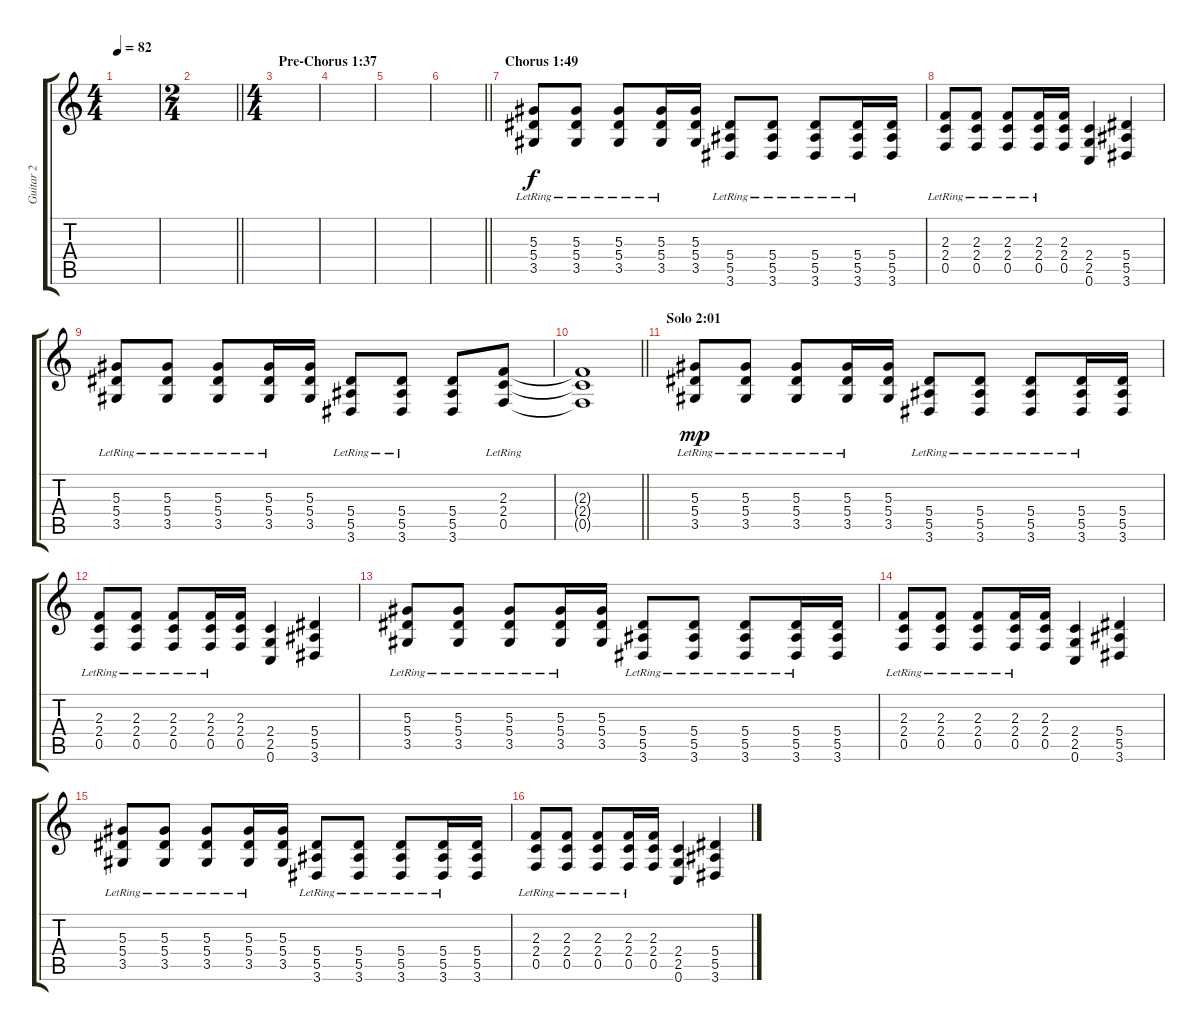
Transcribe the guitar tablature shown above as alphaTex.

\track ("Guitar 2" "Guitar 2") {instrument distortionguitar}
\staff {score tabs}
\tuning (C4 G3 Eb3 Bb2 F2 C2) {hide}
\ts (4 4)
\tempo 82
\clef g2
\ks c
|
\ts (2 4)
\barLineRight lightlight
|
\ts (4 4)
\section ("" "Pre-Chorus 1:37")
|
|
|
\barLineRight lightlight
|
\section ("" "Chorus 1:49")
(5.3{lr} 5.4{lr} 3.5{lr}).8 (5.3{lr} 5.4{lr} 3.5{lr}).8 (5.3{lr} 5.4{lr} 3.5{lr}).8 (5.3{lr} 5.4{lr} 3.5{lr}).16 (5.3 5.4 3.5).16 (5.4{lr} 5.5{lr} 3.6{lr}).8 (5.4{lr} 5.5{lr} 3.6{lr}).8 (5.4{lr} 5.5{lr} 3.6{lr}).8 (5.4{lr} 5.5{lr} 3.6{lr}).16 (5.4 5.5 3.6).16 |
(2.3{lr} 2.4{lr} 0.5{lr}).8 (2.3{lr} 2.4{lr} 0.5{lr}).8 (2.3{lr} 2.4{lr} 0.5{lr}).8 (2.3{lr} 2.4{lr} 0.5{lr}).16 (2.3 2.4 0.5).16 (2.4 2.5 0.6).4 (5.4 5.5 3.6).4 |
(5.3{lr} 5.4{lr} 3.5{lr}).8 (5.3{lr} 5.4{lr} 3.5{lr}).8 (5.3{lr} 5.4{lr} 3.5{lr}).8 (5.3{lr} 5.4{lr} 3.5{lr}).16 (5.3 5.4 3.5).16 (5.4{lr} 5.5{lr} 3.6{lr}).8 (5.4{lr} 5.5{lr} 3.6{lr}).8 (5.4 5.5 3.6).8 (2.3{lr} 2.4{lr} 0.5{lr}).8 |
\barLineRight lightlight
(2.3{t} 2.4{t} 0.5{t}).1 |
\section ("" "Solo 2:01")
(5.3{lr} 5.4{lr} 3.5{lr}).8{dy mp} (5.3{lr} 5.4{lr} 3.5{lr}).8 (5.3{lr} 5.4{lr} 3.5{lr}).8 (5.3{lr} 5.4{lr} 3.5{lr}).16 (5.3 5.4 3.5).16 (5.4{lr} 5.5{lr} 3.6{lr}).8 (5.4{lr} 5.5{lr} 3.6{lr}).8 (5.4{lr} 5.5{lr} 3.6{lr}).8 (5.4{lr} 5.5{lr} 3.6{lr}).16 (5.4 5.5 3.6).16 |
(2.3{lr} 2.4{lr} 0.5{lr}).8 (2.3{lr} 2.4{lr} 0.5{lr}).8 (2.3{lr} 2.4{lr} 0.5{lr}).8 (2.3{lr} 2.4{lr} 0.5{lr}).16 (2.3 2.4 0.5).16 (2.4 2.5 0.6).4 (5.4 5.5 3.6).4 |
(5.3{lr} 5.4{lr} 3.5{lr}).8 (5.3{lr} 5.4{lr} 3.5{lr}).8 (5.3{lr} 5.4{lr} 3.5{lr}).8 (5.3{lr} 5.4{lr} 3.5{lr}).16 (5.3 5.4 3.5).16 (5.4{lr} 5.5{lr} 3.6{lr}).8 (5.4{lr} 5.5{lr} 3.6{lr}).8 (5.4{lr} 5.5{lr} 3.6{lr}).8 (5.4{lr} 5.5{lr} 3.6{lr}).16 (5.4 5.5 3.6).16 |
(2.3{lr} 2.4{lr} 0.5{lr}).8 (2.3{lr} 2.4{lr} 0.5{lr}).8 (2.3{lr} 2.4{lr} 0.5{lr}).8 (2.3{lr} 2.4{lr} 0.5{lr}).16 (2.3 2.4 0.5).16 (2.4 2.5 0.6).4 (5.4 5.5 3.6).4 |
(5.3{lr} 5.4{lr} 3.5{lr}).8 (5.3{lr} 5.4{lr} 3.5{lr}).8 (5.3{lr} 5.4{lr} 3.5{lr}).8 (5.3{lr} 5.4{lr} 3.5{lr}).16 (5.3 5.4 3.5).16 (5.4{lr} 5.5{lr} 3.6{lr}).8 (5.4{lr} 5.5{lr} 3.6{lr}).8 (5.4{lr} 5.5{lr} 3.6{lr}).8 (5.4{lr} 5.5{lr} 3.6{lr}).16 (5.4 5.5 3.6).16 |
(2.3{lr} 2.4{lr} 0.5{lr}).8 (2.3{lr} 2.4{lr} 0.5{lr}).8 (2.3{lr} 2.4{lr} 0.5{lr}).8 (2.3{lr} 2.4{lr} 0.5{lr}).16 (2.3 2.4 0.5).16 (2.4 2.5 0.6).4 (5.4 5.5 3.6).4
